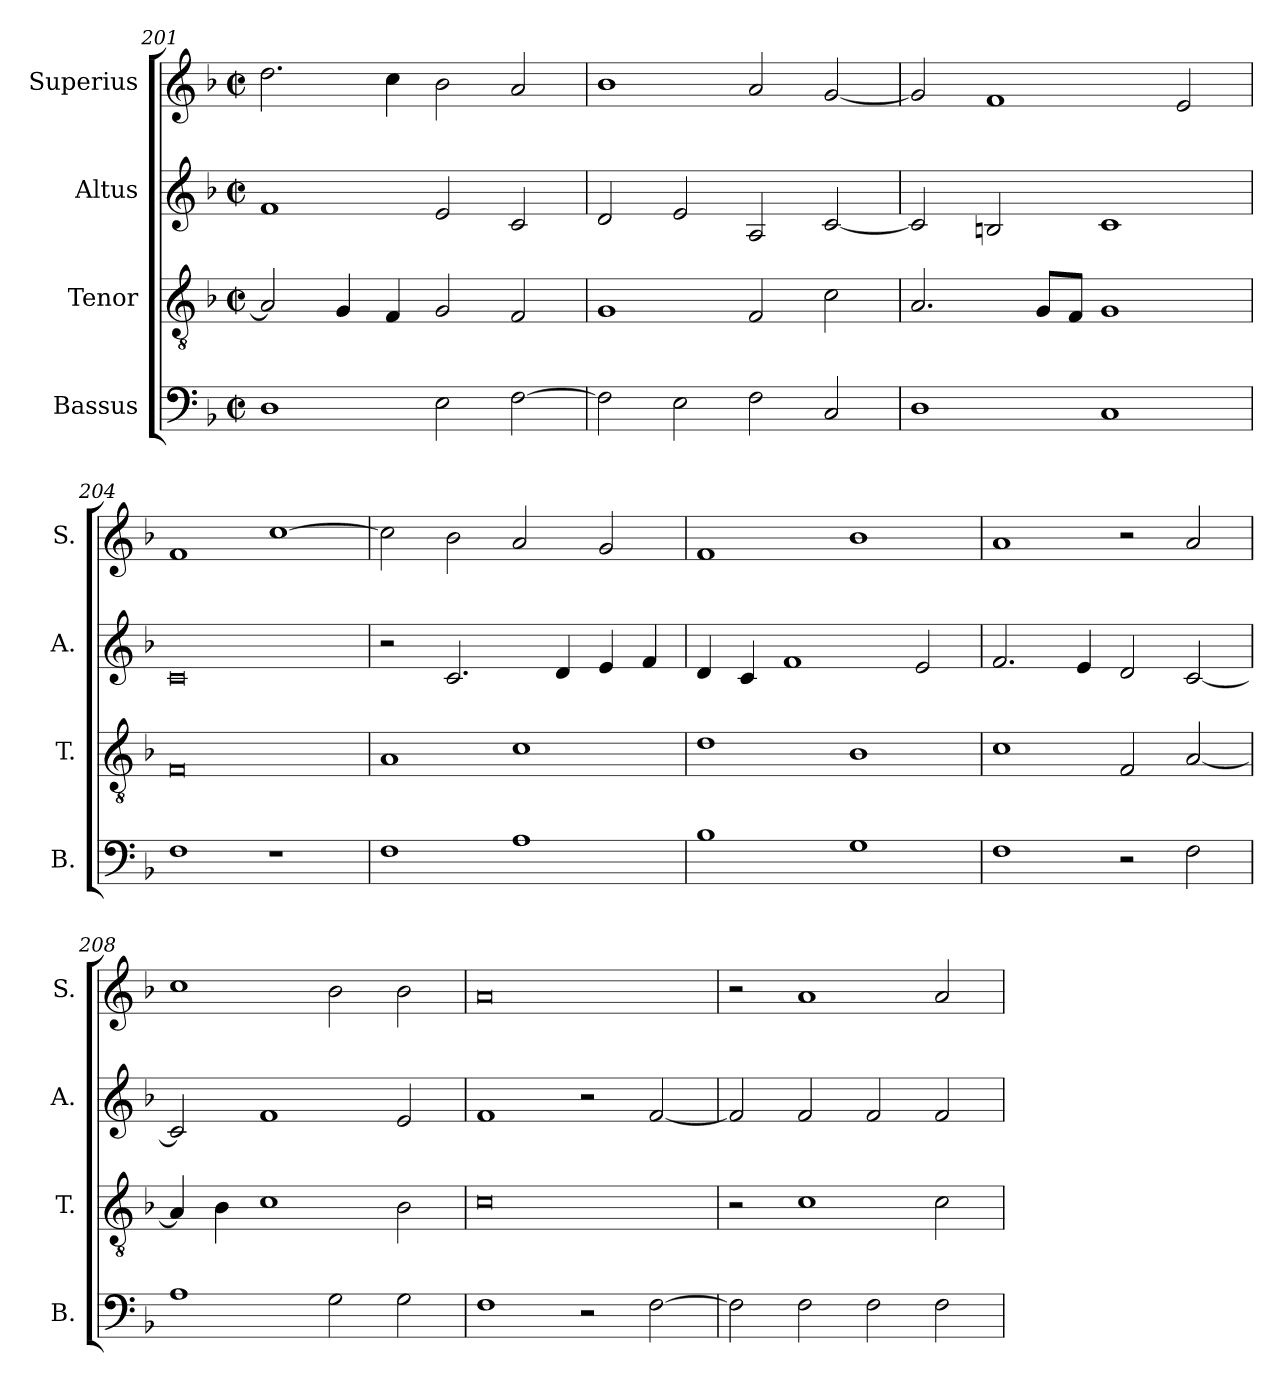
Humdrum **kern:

**kern	**kern	**kern	**kern
*part4	*part3	*part2	*part1
*staff4	*staff3	*staff2	*staff1
*I"Bassus	*I"Tenor	*I"Altus	*I"Superius
*I'B.	*I'T.	*I'A.	*I'S.
*clefF4	*clefGv2	*clefG2	*clefG2
*	*ITrd7c12	*	*
*k[b-]	*k[b-]	*k[b-]	*k[b-]
*F:	*F:	*F:	*F:
*M2/2	*M2/2	*M2/2	*M2/2
*met(c|)	*met(c|)	*met(c|)	*met(c|)
=201	=201	=201	=201
1Di	2AAi/]	1fi	2.ddi\
.	4GGi/	.	.
.	4FFi/	.	4cci\
2Ei\	2GGi/	2ei/	2b-i\
[>2Fi\	2FFi/	2ci/	2ai/
=202	=202	=202	=202
2Fi\]	1GGi	2di/	1b-i
2Ei\	.	2ei/	.
2Fi\	2FFi/	2Ai/	2ai/
2Ci/	2Ci\	[<2ci/	[<2gi/
=203	=203	=203	=203
1Di	2.AAi/	2ci/]	2gi/]
.	.	2Bni/	1fi
.	8GGi/L	.	.
.	8FFi/J	.	.
1Ci	1GGi	1ci	.
.	.	.	2ei/
=204	=204	=204	=204
1Fi	0FFi	0ci	1fi
1r	.	.	[>1cci
!!LO:LB:g=z
=205	=205	=205	=205
1Fi	1AAi	2r	2cci\]
.	.	2.ci/	2b-i\
1Ai	1Ci	.	2ai/
.	.	4di/	.
.	.	4ei/	2gi/
.	.	4fi/	.
=206	=206	=206	=206
1B-i	1Di	4di/	1fi
.	.	4ci/	.
.	.	1fi	.
1Gi	1BB-i	.	1b-i
.	.	2ei/	.
=207	=207	=207	=207
1Fi	1Ci	2.fi/	1ai
.	.	4ei/	.
2r	2FFi/	2di/	2r
2Fi\	[<2AAi/	[<2ci/	2ai/
=208	=208	=208	=208
1Ai	4AAi/]	2ci/]	1cci
.	4BB-i\	.	.
.	1Ci	1fi	.
2Gi\	.	.	2b-i\
2Gi\	2BB-i\	2ei/	2b-i\
=209	=209	=209	=209
1Fi	0Ci	1fi	0ai
2r	.	2r	.
[>2Fi\	.	[<2fi/	.
!!LO:LB:g=z
=210	=210	=210	=210
2Fi\]	2r	2fi/]	2r
2Fi\	1Ci	2fi/	1ai
2Fi\	.	2fi/	.
2Fi\	2Ci\	2fi/	2ai/
=	=	=	=
*-	*-	*-	*-
